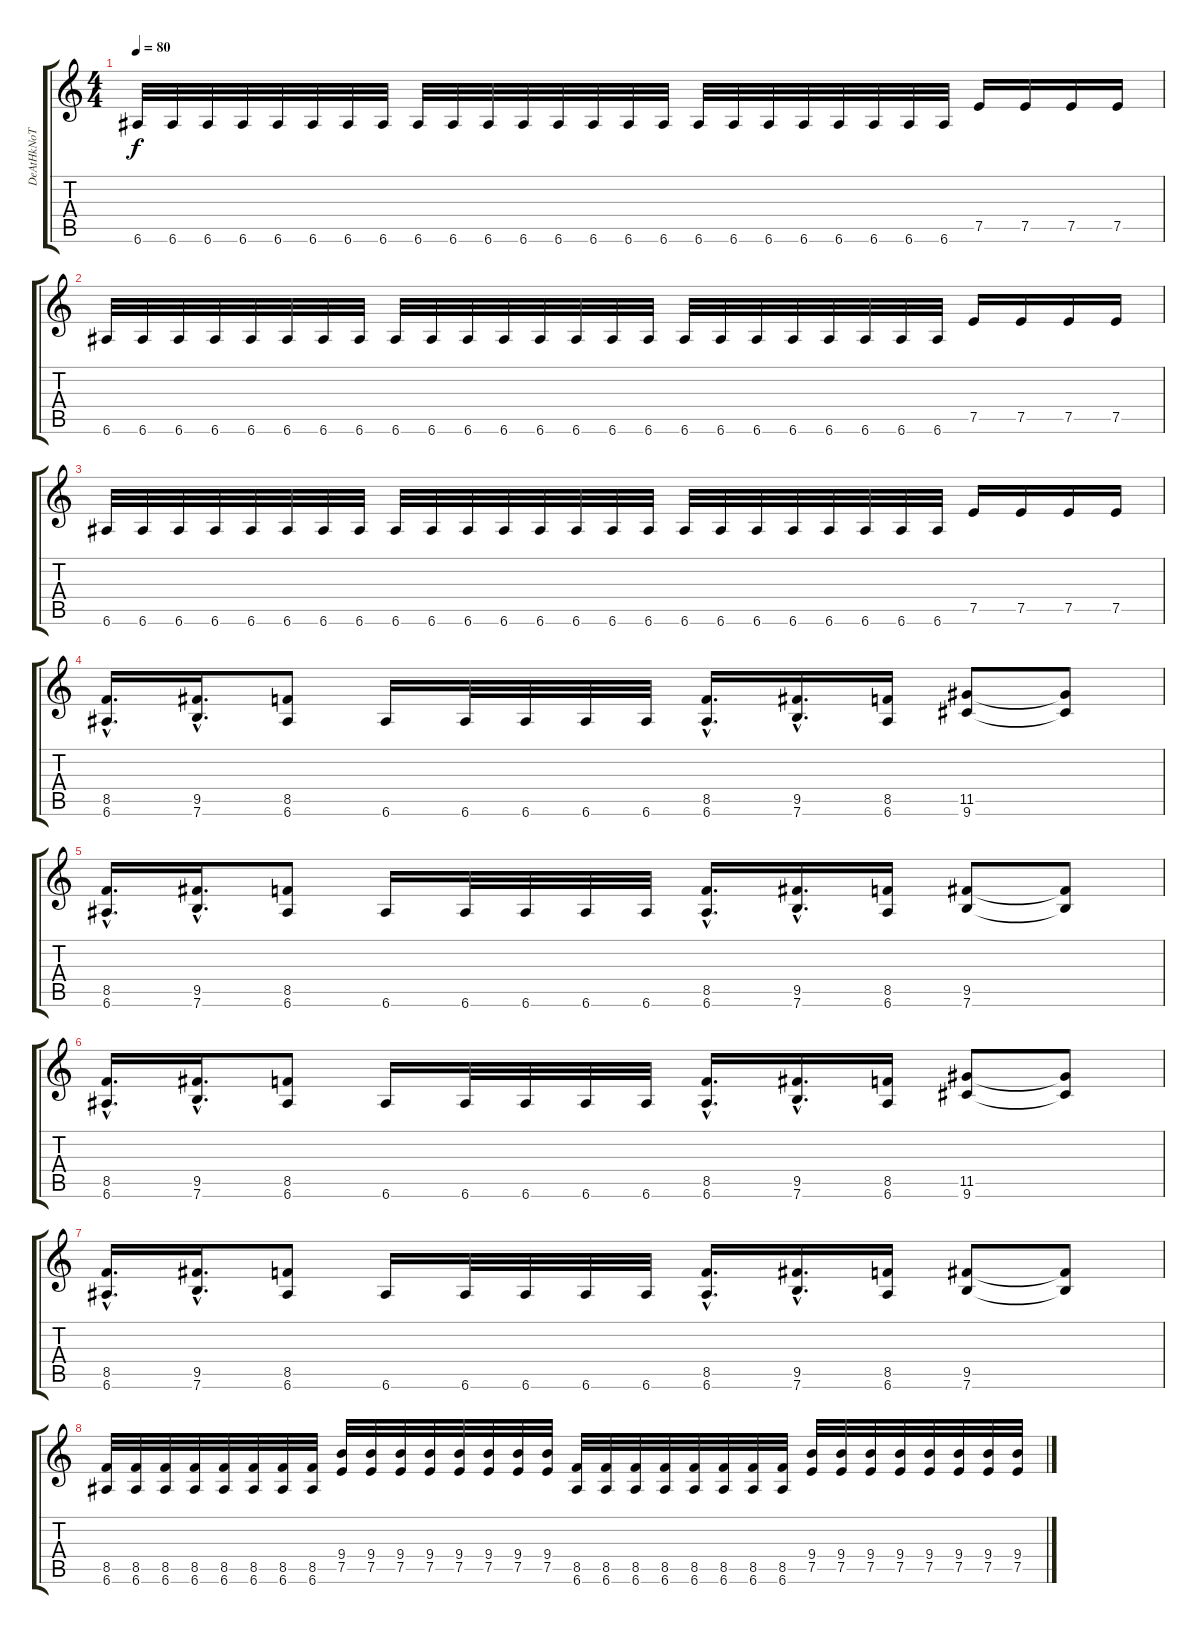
\track ("DeAtHkNoT" "DeAtHkNoT") {instrument distortionguitar}
\staff {score tabs}
\tuning (E4 B3 G3 D3 A2 E2) {hide}
\ts (4 4)
\tempo 80
\clef g2
\ks c
6.6.32{dy f} 6.6.32 6.6.32 6.6.32 6.6.32 6.6.32 6.6.32 6.6.32 6.6.32 6.6.32 6.6.32 6.6.32 6.6.32 6.6.32 6.6.32 6.6.32 6.6.32 6.6.32 6.6.32 6.6.32 6.6.32 6.6.32 6.6.32 6.6.32 7.5.16 7.5.16 7.5.16 7.5.16 |
6.6.32 6.6.32 6.6.32 6.6.32 6.6.32 6.6.32 6.6.32 6.6.32 6.6.32 6.6.32 6.6.32 6.6.32 6.6.32 6.6.32 6.6.32 6.6.32 6.6.32 6.6.32 6.6.32 6.6.32 6.6.32 6.6.32 6.6.32 6.6.32 7.5.16 7.5.16 7.5.16 7.5.16 |
6.6.32 6.6.32 6.6.32 6.6.32 6.6.32 6.6.32 6.6.32 6.6.32 6.6.32 6.6.32 6.6.32 6.6.32 6.6.32 6.6.32 6.6.32 6.6.32 6.6.32 6.6.32 6.6.32 6.6.32 6.6.32 6.6.32 6.6.32 6.6.32 7.5.16 7.5.16 7.5.16 7.5.16 |
(8.5{hac} 6.6{hac}).16{d} (9.5{hac} 7.6{hac}).16{d} (8.5 6.6).8 6.6.16 6.6.32 6.6.32 6.6.32 6.6.32 (8.5{hac} 6.6{hac}).16{d} (9.5{hac} 7.6{hac}).16{d} (8.5 6.6).16 (11.5 9.6).8 (11.5{t} 9.6{t}).8 |
(8.5{hac} 6.6{hac}).16{d} (9.5{hac} 7.6{hac}).16{d} (8.5 6.6).8 6.6.16 6.6.32 6.6.32 6.6.32 6.6.32 (8.5{hac} 6.6{hac}).16{d} (9.5{hac} 7.6{hac}).16{d} (8.5 6.6).16 (9.5 7.6).8 (9.5{t} 7.6{t}).8 |
(8.5{hac} 6.6{hac}).16{d} (9.5{hac} 7.6{hac}).16{d} (8.5 6.6).8 6.6.16 6.6.32 6.6.32 6.6.32 6.6.32 (8.5{hac} 6.6{hac}).16{d} (9.5{hac} 7.6{hac}).16{d} (8.5 6.6).16 (11.5 9.6).8 (11.5{t} 9.6{t}).8 |
(8.5{hac} 6.6{hac}).16{d} (9.5{hac} 7.6{hac}).16{d} (8.5 6.6).8 6.6.16 6.6.32 6.6.32 6.6.32 6.6.32 (8.5{hac} 6.6{hac}).16{d} (9.5{hac} 7.6{hac}).16{d} (8.5 6.6).16 (9.5 7.6).8 (9.5{t} 7.6{t}).8 |
(8.5 6.6).32 (8.5 6.6).32 (8.5 6.6).32 (8.5 6.6).32 (8.5 6.6).32 (8.5 6.6).32 (8.5 6.6).32 (8.5 6.6).32 (9.4 7.5).32 (9.4 7.5).32 (9.4 7.5).32 (9.4 7.5).32 (9.4 7.5).32 (9.4 7.5).32 (9.4 7.5).32 (9.4 7.5).32 (8.5 6.6).32 (8.5 6.6).32 (8.5 6.6).32 (8.5 6.6).32 (8.5 6.6).32 (8.5 6.6).32 (8.5 6.6).32 (8.5 6.6).32 (9.4 7.5).32 (9.4 7.5).32 (9.4 7.5).32 (9.4 7.5).32 (9.4 7.5).32 (9.4 7.5).32 (9.4 7.5).32 (9.4 7.5).32
